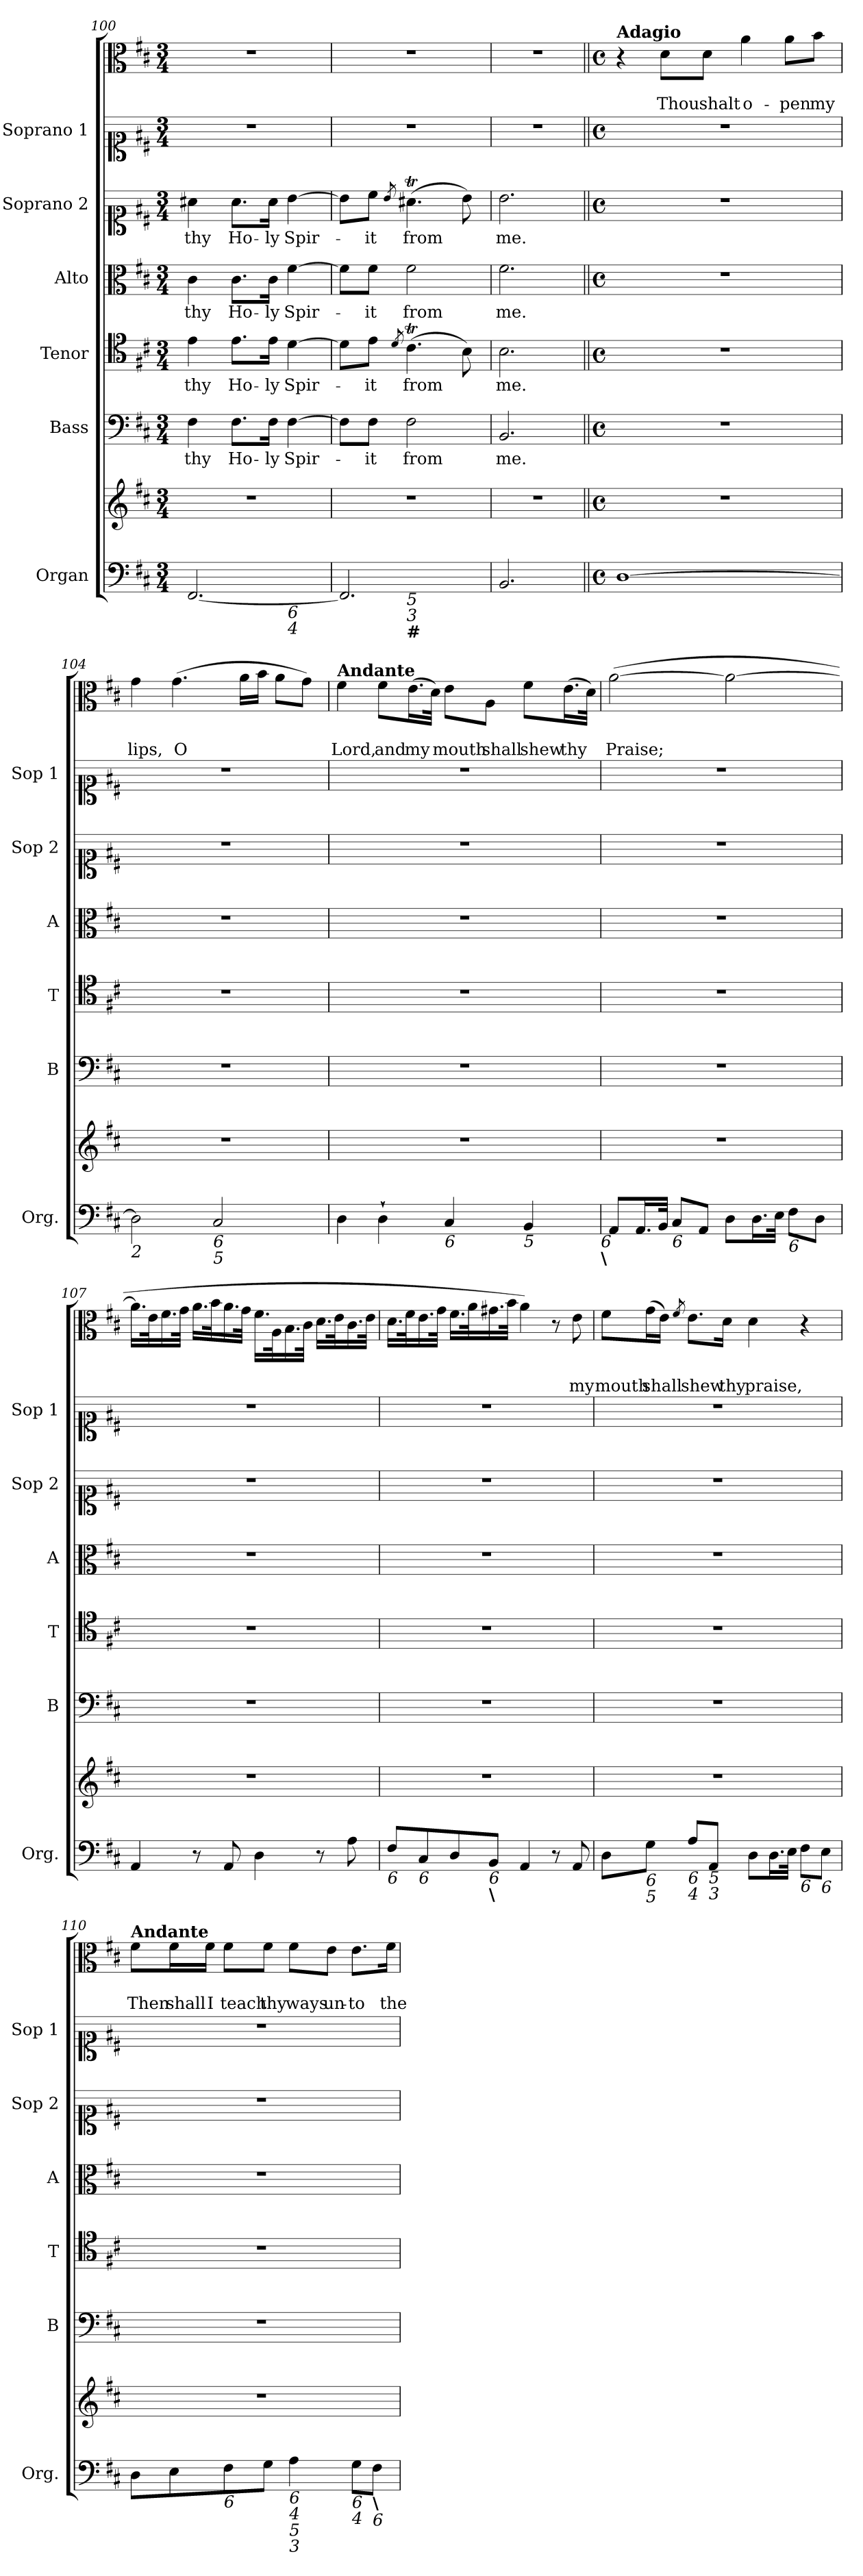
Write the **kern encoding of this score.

**kern	**kern	**kern	**text	**kern	**text	**kern	**text	**kern	**text	**kern	**kern	**text	**text
*part7	*part7	*part6	*part6	*part5	*part5	*part4	*part4	*part3	*part3	*part2	*part1	*part1	*part1
*staff8	*staff7	*staff6	*staff6	*staff5	*staff5	*staff4	*staff4	*staff3	*staff3	*staff2	*staff1	*staff1	*staff1
*I"Organ	*	*I"Bass	*	*I"Tenor	*	*I"Alto	*	*I"Soprano 2	*	*I"Soprano 1	*	*	*
*I'Org.	*	*I'B	*	*I'T	*	*I'A	*	*I'Sop 2	*	*I'Sop 1	*	*	*
*clefF4	*clefG2	*clefF4	*	*clefC4	*	*clefC3	*	*clefC1	*	*clefC1	*clefC3	*	*
*k[f#c#]	*k[f#c#]	*k[f#c#]	*	*k[f#c#]	*	*k[f#c#]	*	*k[f#c#]	*	*k[f#c#]	*k[f#c#]	*	*
*b:	*b:	*b:	*	*b:	*	*b:	*	*b:	*	*b:	*b:	*	*
*M3/4	*M3/4	*M3/4	*	*M3/4	*	*M3/4	*	*M3/4	*	*M3/4	*M3/4	*	*
=100	=100	=100	=100	=100	=100	=100	=100	=100	=100	=100	=100	=100	=100
!LO:TX:b:i:t=7	!	!	!	!	!	!	!	!	!	!	!	!	!
!LO:TX:b:B:t=#	!	!	!	!	!	!	!	!	!	!	!	!	!
!	!	!	!LO:LY:b	!	!LO:LY:b	!	!LO:LY:b	!	!LO:LY:b	!	!	!	!
*^	*	*	*	*	*	*	*	*	*	*	*	*	*
[2.FF#/	2ryy	2.r	4F#\	thy	4e\	thy	4c#\	thy	4a#X\	thy	2.r	2.r	.	.
!	!	!	!	!LO:LY:b	!	!LO:LY:b	!	!LO:LY:b	!	!LO:LY:b	!	!	!	!
.	.	.	8.F#\L	Ho-	8.e\L	Ho-	8.c#\L	Ho-	8.a#\L	Ho-	.	.	.	.
!	!	!	!	!LO:LY:b	!	!LO:LY:b	!	!LO:LY:b	!	!LO:LY:b	!	!	!	!
.	.	.	16F#\Jk	-ly	16e\Jk	-ly	16c#\Jk	-ly	16a#\Jk	-ly	.	.	.	.
!	!LO:TX:b:i:t=6\n4	!	!	!	!	!	!	!	!	!	!	!	!	!
!	!	!	!	!LO:LY:b	!	!LO:LY:b	!	!LO:LY:b	!	!LO:LY:b	!	!	!	!
.	4ryy	.	[4F#\	Spir-	[4d\	Spir-	[4f#\	Spir-	[4b\	Spir-	.	.	.	.
=101	=101	=101	=101	=101	=101	=101	=101	=101	=101	=101	=101	=101	=101	=101
2.FF#/]	4ryy	2.r	8F#\L]	.	8d\L]	.	8f#\L]	.	8b\L]	.	2.r	2.r	.	.
!	!	!	!	!LO:LY:b	!	!LO:LY:b	!	!LO:LY:b	!	!LO:LY:b	!	!	!	!
.	.	.	8F#\J	-it	8e\J	-it	8f#\J	-it	8cc#\J	-it	.	.	.	.
.	.	.	.	.	8qd/	.	.	.	8qb/	.	.	.	.	.
!	!LO:TX:b:i:t=5\n3	!	!	!	!	!	!	!	!	!	!	!	!	!
!	!LO:TX:b:B:t=#	!	!	!	!	!	!	!	!	!	!	!	!	!
!	!	!	!	!LO:LY:b	!	!LO:LY:b	!	!LO:LY:b	!	!LO:LY:b	!	!	!	!
.	2ryy	.	2F#\	from	(>4.c#t\	from	2f#\	from	(>4.a#Xt\	from	.	.	.	.
.	.	.	.	.	8B\)	.	.	.	8b\)	.	.	.	.	.
!!LO:PB:g=z
=102	=102	=102	=102	=102	=102	=102	=102	=102	=102	=102	=102	=102	=102	=102
!	!	!	!	!LO:LY:b	!	!LO:LY:b	!	!LO:LY:b	!	!LO:LY:b	!	!	!	!
*v	*v	*	*	*	*	*	*	*	*	*	*	*	*	*
2.BB/	2.r	2.BB/	me.	2.B\	me.	2.f#\	me.	2.b\	me.	2.r	2.r	.	.
=103||	=103||	=103||	=103||	=103||	=103||	=103||	=103||	=103||	=103||	=103||	=103||	=103||	=103||
*M4/4	*M4/4	*M4/4	*	*M4/4	*	*M4/4	*	*M4/4	*	*M4/4	*M4/4	*	*
*met(c)	*met(c)	*met(c)	*	*met(c)	*	*met(c)	*	*met(c)	*	*met(c)	*met(c)	*	*
*	*	*	*	*	*	*	*	*	*	*	*MM50	*	*
!	!	!	!	!	!	!	!	!	!	!	!LO:TX:a:B:t=Adagio	!	!
[1D	1r	1r	.	1r	.	1r	.	1r	.	1r	4r	.	.
!	!	!	!	!	!	!	!	!	!	!	!	!	!LO:LY:b
.	.	.	.	.	.	.	.	.	.	.	8d\L	.	Thou
!	!	!	!	!	!	!	!	!	!	!	!	!	!LO:LY:b
.	.	.	.	.	.	.	.	.	.	.	8d\J	.	shalt
!	!	!	!	!	!	!	!	!	!	!	!	!	!LO:LY:b
.	.	.	.	.	.	.	.	.	.	.	4a\	.	o-
!	!	!	!	!	!	!	!	!	!	!	!	!	!LO:LY:b
.	.	.	.	.	.	.	.	.	.	.	8a\L	.	-pen
!	!	!	!	!	!	!	!	!	!	!	!	!	!LO:LY:b
.	.	.	.	.	.	.	.	.	.	.	8b\J	.	my
=104	=104	=104	=104	=104	=104	=104	=104	=104	=104	=104	=104	=104	=104
!LO:TX:b:i:t=2	!	!	!	!	!	!	!	!	!	!	!	!	!
!	!	!	!	!	!	!	!	!	!	!	!	!	!LO:LY:b
2D\]	1r	1r	.	1r	.	1r	.	1r	.	1r	4g\	.	lips,
!	!	!	!	!	!	!	!	!	!	!	!	!	!LO:LY:b
.	.	.	.	.	.	.	.	.	.	.	(>4.g\	.	O
!LO:TX:b:i:t=6	!	!	!	!	!	!	!	!	!	!	!	!	!
!LO:TX:b:i:t=5	!	!	!	!	!	!	!	!	!	!	!	!	!
2C#/	.	.	.	.	.	.	.	.	.	.	.	.	.
.	.	.	.	.	.	.	.	.	.	.	16a\LL	.	.
.	.	.	.	.	.	.	.	.	.	.	16b\JJ	.	.
.	.	.	.	.	.	.	.	.	.	.	8a\L	.	.
.	.	.	.	.	.	.	.	.	.	.	8g\J)	.	.
=105	=105	=105	=105	=105	=105	=105	=105	=105	=105	=105	=105	=105	=105
*	*	*	*	*	*	*	*	*	*	*	*MM60	*	*
!	!	!	!	!	!	!	!	!	!	!	!LO:TX:a:B:t=Andante	!	!
!	!	!	!	!	!	!	!	!	!	!	!	!	!LO:LY:b
4D\	1r	1r	.	1r	.	1r	.	1r	.	1r	4f#\	.	Lord,
!	!	!	!	!	!	!	!	!	!	!	!	!	!LO:LY:b
4D`>\	.	.	.	.	.	.	.	.	.	.	8f#\L	.	and
!	!	!	!	!	!	!	!	!	!	!	!	!	!LO:LY:b
.	.	.	.	.	.	.	.	.	.	.	(>16.e\L	.	my
.	.	.	.	.	.	.	.	.	.	.	32d\JJk)	.	.
!LO:TX:b:i:t=6	!	!	!	!	!	!	!	!	!	!	!	!	!
!	!	!	!	!	!	!	!	!	!	!	!	!	!LO:LY:b
4C#/	.	.	.	.	.	.	.	.	.	.	8e\L	.	mouth
!	!	!	!	!	!	!	!	!	!	!	!	!	!LO:LY:b
.	.	.	.	.	.	.	.	.	.	.	8A\J	.	shall
!LO:TX:b:i:t=5	!	!	!	!	!	!	!	!	!	!	!	!	!
!	!	!	!	!	!	!	!	!	!	!	!	!	!LO:LY:b
4BB/	.	.	.	.	.	.	.	.	.	.	8f#\L	.	shew
!	!	!	!	!	!	!	!	!	!	!	!	!	!LO:LY:b
.	.	.	.	.	.	.	.	.	.	.	(>16.e\L	.	thy
.	.	.	.	.	.	.	.	.	.	.	32d\JJk)	.	.
!LO:TX:b:i:t=6	!	!	!	!	!	!	!	!	!	!	!	!	!
!LO:TX:b:B:t=\	!	!	!	!	!	!	!	!	!	!	!	!	!
=106	=106	=106	=106	=106	=106	=106	=106	=106	=106	=106	=106	=106	=106
!	!	!	!	!	!	!	!	!	!	!	!	!	!LO:LY:b
8AA/L	1r	1r	.	1r	.	1r	.	1r	.	1r	(>[2a\	.	Praise;
16.AA/L	.	.	.	.	.	.	.	.	.	.	.	.	.
32BB/JJk	.	.	.	.	.	.	.	.	.	.	.	.	.
!LO:TX:b:i:t=6	!	!	!	!	!	!	!	!	!	!	!	!	!
8C#/L	.	.	.	.	.	.	.	.	.	.	.	.	.
8AA/J	.	.	.	.	.	.	.	.	.	.	.	.	.
8D\L	.	.	.	.	.	.	.	.	.	.	2a\_	.	.
16.D\L	.	.	.	.	.	.	.	.	.	.	.	.	.
32E\JJk	.	.	.	.	.	.	.	.	.	.	.	.	.
!LO:TX:b:i:t=6	!	!	!	!	!	!	!	!	!	!	!	!	!
8F#\L	.	.	.	.	.	.	.	.	.	.	.	.	.
8D\J	.	.	.	.	.	.	.	.	.	.	.	.	.
!!LO:LB:g=z
=107	=107	=107	=107	=107	=107	=107	=107	=107	=107	=107	=107	=107	=107
4AA/	1r	1r	.	1r	.	1r	.	1r	.	1r	16.a\LL]	.	.
.	.	.	.	.	.	.	.	.	.	.	32e\k	.	.
.	.	.	.	.	.	.	.	.	.	.	16.f#\	.	.
.	.	.	.	.	.	.	.	.	.	.	32g\JJk	.	.
8r	.	.	.	.	.	.	.	.	.	.	16.a\LL	.	.
.	.	.	.	.	.	.	.	.	.	.	32b\k	.	.
8AA/	.	.	.	.	.	.	.	.	.	.	16.a\	.	.
.	.	.	.	.	.	.	.	.	.	.	32g\JJk	.	.
4D\	.	.	.	.	.	.	.	.	.	.	16.f#\LL	.	.
.	.	.	.	.	.	.	.	.	.	.	32A\k	.	.
.	.	.	.	.	.	.	.	.	.	.	16.B\	.	.
.	.	.	.	.	.	.	.	.	.	.	32c#\JJk	.	.
8r	.	.	.	.	.	.	.	.	.	.	16.d\LL	.	.
.	.	.	.	.	.	.	.	.	.	.	32e\k	.	.
8A\	.	.	.	.	.	.	.	.	.	.	16.c#\	.	.
.	.	.	.	.	.	.	.	.	.	.	32e\JJk	.	.
=108	=108	=108	=108	=108	=108	=108	=108	=108	=108	=108	=108	=108	=108
!LO:TX:b:i:t=6	!	!	!	!	!	!	!	!	!	!	!	!	!
8F#/L	1r	1r	.	1r	.	1r	.	1r	.	1r	16.d\LL	.	.
.	.	.	.	.	.	.	.	.	.	.	32f#\k	.	.
!LO:TX:b:i:t=6	!	!	!	!	!	!	!	!	!	!	!	!	!
8C#/	.	.	.	.	.	.	.	.	.	.	16.e\	.	.
.	.	.	.	.	.	.	.	.	.	.	32g\JJk	.	.
8D/	.	.	.	.	.	.	.	.	.	.	16.f#\LL	.	.
.	.	.	.	.	.	.	.	.	.	.	32a\k	.	.
!LO:TX:b:i:t=6	!	!	!	!	!	!	!	!	!	!	!	!	!
!LO:TX:b:B:t=\	!	!	!	!	!	!	!	!	!	!	!	!	!
8BB/J	.	.	.	.	.	.	.	.	.	.	16.g#X\	.	.
.	.	.	.	.	.	.	.	.	.	.	32b\JJk	.	.
4AA/	.	.	.	.	.	.	.	.	.	.	4a\)	.	.
8r	.	.	.	.	.	.	.	.	.	.	8r	.	.
!	!	!	!	!	!	!	!	!	!	!	!	!	!LO:LY:b
8AA/	.	.	.	.	.	.	.	.	.	.	8e\	.	my
=109	=109	=109	=109	=109	=109	=109	=109	=109	=109	=109	=109	=109	=109
!	!	!	!	!	!	!	!	!	!	!	!	!	!LO:LY:b
8D\L	1r	1r	.	1r	.	1r	.	1r	.	1r	8f#\L	.	mouth
!LO:TX:b:i:t=6	!	!	!	!	!	!	!	!	!	!	!	!	!
!LO:TX:b:i:t=5	!	!	!	!	!	!	!	!	!	!	!	!	!
!	!	!	!	!	!	!	!	!	!	!	!	!	!LO:LY:b
8G\J	.	.	.	.	.	.	.	.	.	.	(>16g\L	.	shall
.	.	.	.	.	.	.	.	.	.	.	16e\JJ)	.	.
.	.	.	.	.	.	.	.	.	.	.	8qf#/	.	.
!LO:TX:b:i:t=6\n4	!	!	!	!	!	!	!	!	!	!	!	!	!
!	!	!	!	!	!	!	!	!	!	!	!	!	!LO:LY:b
8A\L	.	.	.	.	.	.	.	.	.	.	8.e\L	.	shew
!LO:TX:b:i:t=5\n3	!	!	!	!	!	!	!	!	!	!	!	!	!
8AA/J	.	.	.	.	.	.	.	.	.	.	.	.	.
!	!	!	!	!	!	!	!	!	!	!	!	!	!LO:LY:b
.	.	.	.	.	.	.	.	.	.	.	16d\Jk	.	thy
!	!	!	!	!	!	!	!	!	!	!	!	!	!LO:LY:b
8D\L	.	.	.	.	.	.	.	.	.	.	4d\	.	praise,
16.D\L	.	.	.	.	.	.	.	.	.	.	.	.	.
32E\JJk	.	.	.	.	.	.	.	.	.	.	.	.	.
!LO:TX:b:i:t=6	!	!	!	!	!	!	!	!	!	!	!	!	!
8F#\L	.	.	.	.	.	.	.	.	.	.	4r	.	.
!LO:TX:b:i:t=6	!	!	!	!	!	!	!	!	!	!	!	!	!
8E\J	.	.	.	.	.	.	.	.	.	.	.	.	.
!!LO:LB:g=z
=110	=110	=110	=110	=110	=110	=110	=110	=110	=110	=110	=110	=110	=110
*	*	*	*	*	*	*	*	*	*	*	*MM60	*	*
!	!	!	!	!	!	!	!	!	!	!	!LO:TX:a:B:t=Andante	!	!
!	!	!	!	!	!	!	!	!	!	!	!	!	!LO:LY:b
8D\L	1r	1r	.	1r	.	1r	.	1r	.	1r	8f#\L	.	Then
!	!	!	!	!	!	!	!	!	!	!	!	!	!LO:LY:b
8E\	.	.	.	.	.	.	.	.	.	.	16f#\L	.	shall
!	!	!	!	!	!	!	!	!	!	!	!	!	!LO:LY:b
.	.	.	.	.	.	.	.	.	.	.	16f#\JJ	.	I
!LO:TX:b:i:t=6	!	!	!	!	!	!	!	!	!	!	!	!	!
!	!	!	!	!	!	!	!	!	!	!	!	!	!LO:LY:b
8F#\	.	.	.	.	.	.	.	.	.	.	8f#\L	.	teach
!	!	!	!	!	!	!	!	!	!	!	!	!	!LO:LY:b
8G\J	.	.	.	.	.	.	.	.	.	.	8f#\J	.	thy
!LO:TX:b:i:t=6\n4	!	!	!	!	!	!	!	!	!	!	!	!	!
!LO:TX:b:i:t=5\n3	!	!	!	!	!	!	!	!	!	!	!	!	!
!	!	!	!	!	!	!	!	!	!	!	!	!	!LO:LY:b
4A\	.	.	.	.	.	.	.	.	.	.	8f#\L	.	ways
!	!	!	!	!	!	!	!	!	!	!	!	!	!LO:LY:b
.	.	.	.	.	.	.	.	.	.	.	8e\J	.	un-
!LO:TX:b:i:t=6\n4	!	!	!	!	!	!	!	!	!	!	!	!	!
!	!	!	!	!	!	!	!	!	!	!	!	!	!LO:LY:b
8G\L	.	.	.	.	.	.	.	.	.	.	8.e\L	.	-to
!LO:TX:b:B:t=\	!	!	!	!	!	!	!	!	!	!	!	!	!
!LO:TX:b:i:t=6	!	!	!	!	!	!	!	!	!	!	!	!	!
8F#\J	.	.	.	.	.	.	.	.	.	.	.	.	.
!	!	!	!	!	!	!	!	!	!	!	!	!	!LO:LY:b
.	.	.	.	.	.	.	.	.	.	.	16f#\Jk	.	the
=	=	=	=	=	=	=	=	=	=	=	=	=	=
*-	*-	*-	*-	*-	*-	*-	*-	*-	*-	*-	*-	*-	*-
